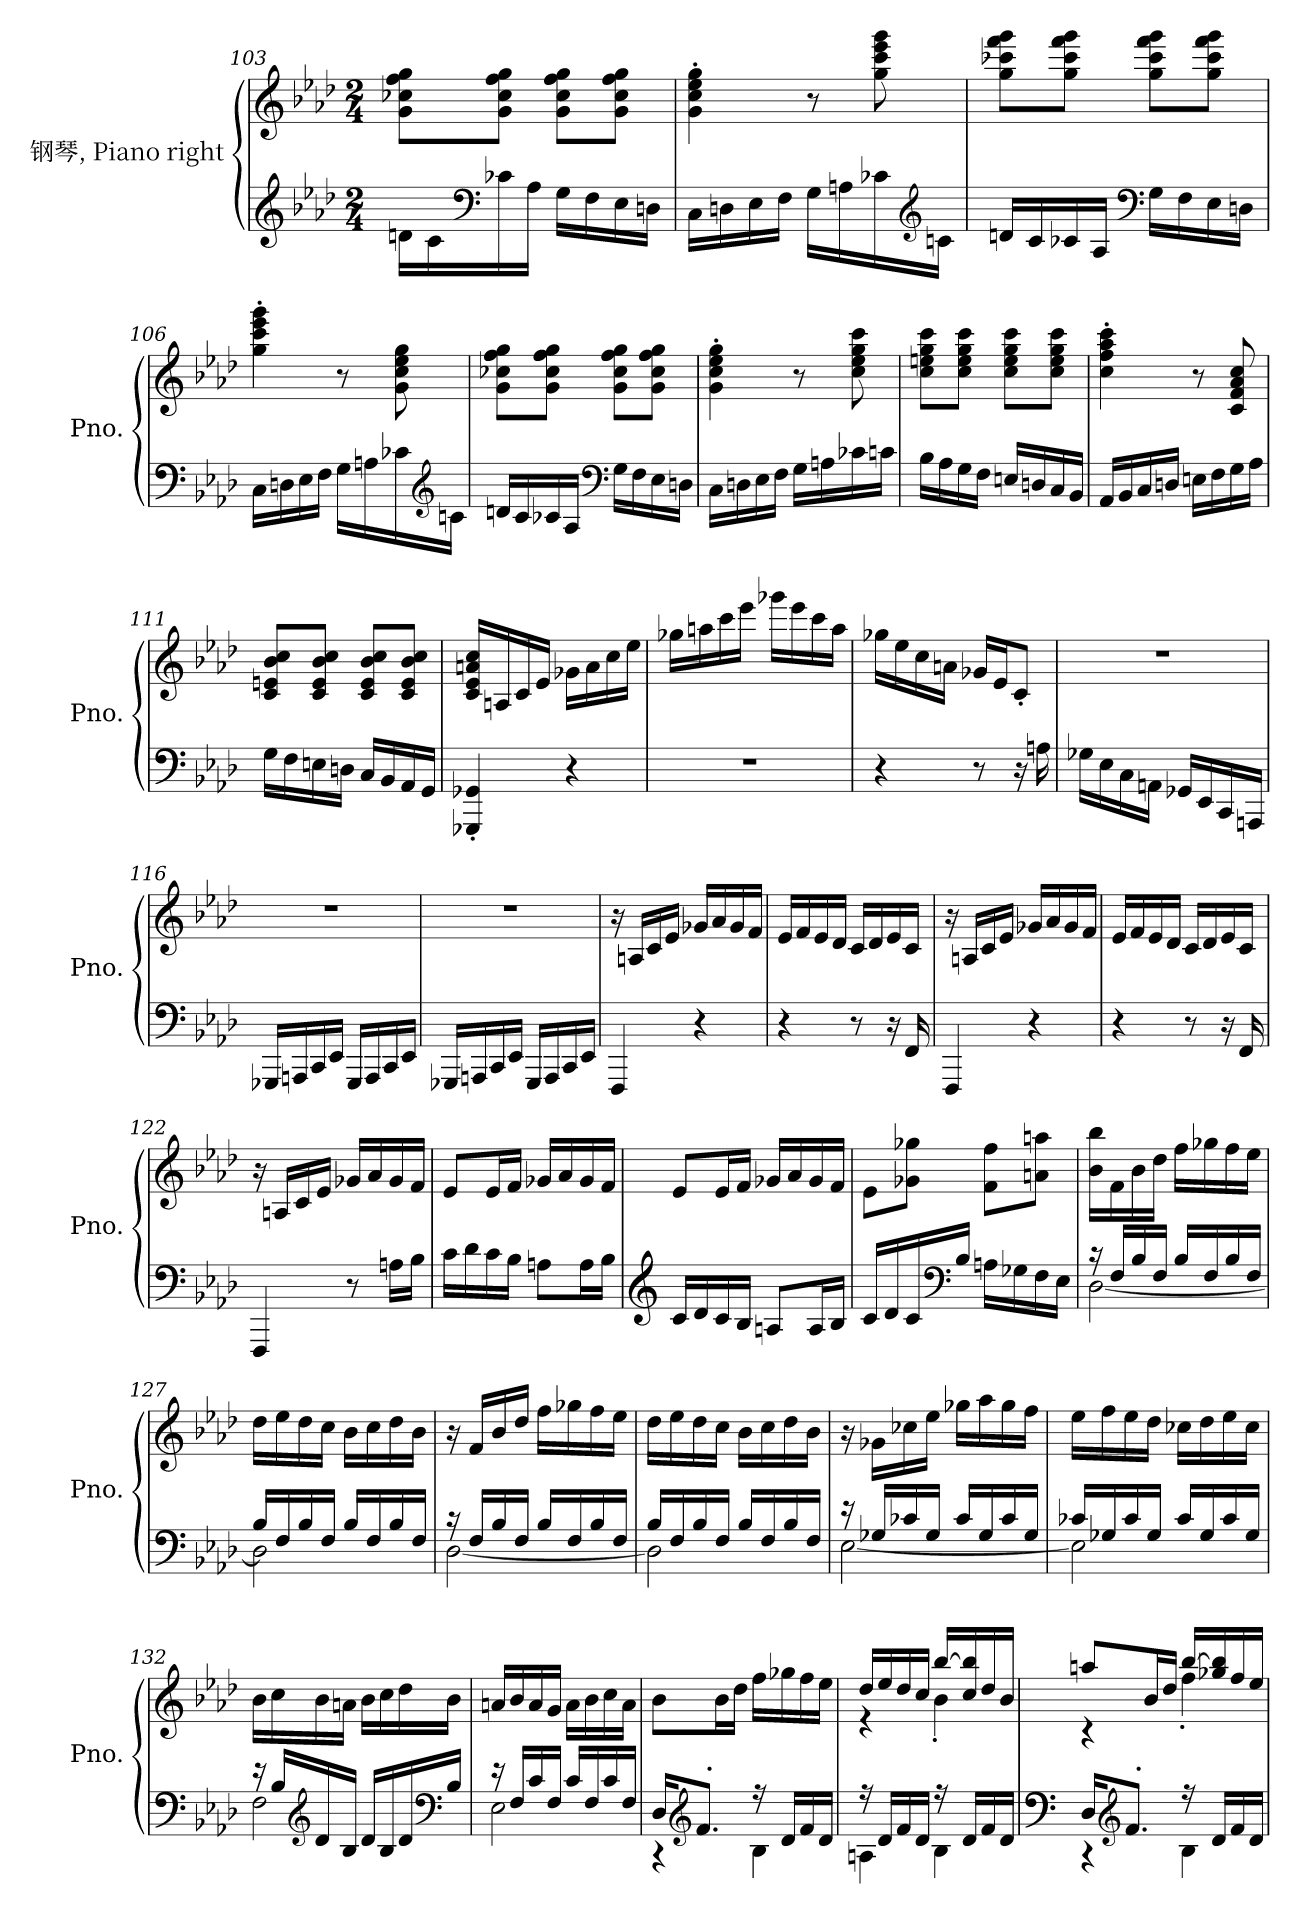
**kern	**kern
*part1	*part1
*staff2	*staff1
*I"钢琴, Piano right	*
*I'Pno.	*
!!LO:LB:g=z
*clefG2	*clefG2
*k[b-e-a-d-]	*k[b-e-a-d-]
*M2/4	*M2/4
=103	=103
16dn\LL	8g\ 8cc-X\ 8ff\ 8gg\L
16c\	.
*clefF4	*
16c-X\	8g\ 8cc-\ 8ff\ 8gg\J
16A-\JJ	.
16G\LL	8g\ 8cc-\ 8ff\ 8gg\L
16F\	.
16E-\	8g\ 8cc-\ 8ff\ 8gg\J
16Dn\JJ	.
=104	=104
*	*MM100
16C\LL	4g\' 4cc\' 4ee-\' 4gg\'
16Dn\	.
16E-\	.
16F\JJ	.
*	*MM137
16G\LL	8r
16An\	.
16c-X\	8gg\ 8ccc\ 8eee-\ 8ggg\
*clefG2	*
16cn\JJ	.
=105	=105
16dn/LL	8gg\ 8ccc-X\ 8fff\ 8ggg\L
16c/	.
16c-X/	8gg\ 8ccc-\ 8fff\ 8ggg\J
16A-/JJ	.
*clefF4	*
16G\LL	8gg\ 8ccc-\ 8fff\ 8ggg\L
16F\	.
16E-\	8gg\ 8ccc-\ 8fff\ 8ggg\J
16Dn\JJ	.
!!LO:LB:g=z
=106	=106
*	*MM100
16C\LL	4gg\' 4ccc\' 4eee-\' 4ggg\'
16Dn\	.
16E-\	.
16F\JJ	.
*	*MM137
16G\LL	8r
16An\	.
16c-X\	8g\ 8cc\ 8ee-\ 8gg\
*clefG2	*
16cn\JJ	.
=107	=107
16dn/LL	8g\ 8cc-X\ 8ff\ 8gg\L
16c/	.
16c-X/	8g\ 8cc-\ 8ff\ 8gg\J
16A-/JJ	.
*clefF4	*
16G\LL	8g\ 8cc-\ 8ff\ 8gg\L
16F\	.
16E-\	8g\ 8cc-\ 8ff\ 8gg\J
16Dn\JJ	.
=108	=108
*	*MM100
16C\LL	4g\' 4cc\' 4ee-\' 4gg\'
16Dn\	.
16E-\	.
16F\JJ	.
*	*MM137
16G\LL	8r
16An\	.
16c-X\	8cc\ 8ee-\ 8gg\ 8ccc\
16cn\JJ	.
!!LO:LB:g=z
=109	=109
16B-\LL	8cc\ 8een\ 8gg\ 8ccc\L
16A-\	.
16G\	8cc\ 8ee\ 8gg\ 8ccc\J
16F\JJ	.
16En/LL	8cc\ 8ee\ 8gg\ 8ccc\L
16Dn/	.
16C/	8cc\ 8ee\ 8gg\ 8ccc\J
16BB-/JJ	.
=110	=110
*	*MM100
16AA-/LL	4cc\' 4ff\' 4aa-\' 4ccc\'
16BB-/	.
16C/	.
16Dn/JJ	.
*	*MM136
16En\LL	8r
16F\	.
16G\	8c/ 8f/ 8a-/ 8cc/
16A-\JJ	.
=111	=111
16G\LL	8c/ 8en/ 8b-/ 8cc/L
16F\	.
*	*MM134
16En\	8c/ 8e/ 8b-/ 8cc/J
16Dn\JJ	.
16C/LL	8c/ 8e/ 8b-/ 8cc/L
16BB-/	.
*	*MM132
16AA-/	8c/ 8e/ 8b-/ 8cc/J
16GG/JJ	.
=112	=112
*	*MM128
4GGG-X/' 4GG-X/'	16c/ 16e-/ 16an/ 16cc/LL
.	16An/
.	16c/
.	16e-/JJ
4r	16g-X\LL
.	16a\
.	16cc\
.	16ee-\JJ
!!LO:LB:g=z
=113	=113
2r	16gg-X\LL
.	16aan\
.	16ccc\
.	16eee-\JJ
.	16ggg-X\LL
.	16eee-\
.	16ccc\
.	16aa\JJ
=114	=114
*	*MM142
4r	16gg-X\LL
.	16ee-\
.	16cc\
.	16an\JJ
8r	16g-X/LL
.	16e-/J
*	*MM141
16r	8c'/J
16An\	.
=115	=115
16G-X\LL	2r
16E-\	.
16C\	.
16AAn\JJ	.
16GG-X/LL	.
16EE-/	.
16CC/	.
16AAAn/JJ	.
!!LO:PB:g=z
=116	=116
*	*MM138
16GGG-X/LL	2r
16AAAn/	.
16CC/	.
16EE-/JJ	.
16GGG-/LL	.
16AAA/	.
16CC/	.
16EE-/JJ	.
=117	=117
16GGG-X/LL	2r
16AAAn/	.
16CC/	.
16EE-/JJ	.
16GGG-/LL	.
16AAA/	.
16CC/	.
16EE-/JJ	.
=118	=118
*	*MM144
4FFF/	16r
.	16An/LL
.	16c/
*	*MM145
.	16e-/JJ
*	*MM146
4r	16g-X/LL
.	16a-/
.	16g-/
.	16f/JJ
=119	=119
4r	16e-/LL
.	16f/
.	16e-/
.	16d-/JJ
8r	16c/LL
.	16d-/
16r	16e-/
*	*MM138
16FF/	16c/JJ
!!LO:LB:g=z
=120	=120
*	*MM144
4FFF/	16r
.	16An/LL
.	16c/
.	16e-/JJ
4r	16g-X/LL
.	16a-/
.	16g-/
.	16f/JJ
=121	=121
4r	16e-/LL
.	16f/
*	*MM145
.	16e-/
.	16d-/JJ
8r	16c/LL
.	16d-/
16r	16e-/
*	*MM138
16FF/	16c/JJ
=122	=122
*	*MM144
4FFF/	16r
.	16An/LL
.	16c/
.	16e-/JJ
*	*MM145
8r	16g-X/LL
.	16a-/
16An\LL	16g-/
*	*MM133
16B-\JJ	16f/JJ
=123	=123
*	*MM143
16c\LL	8e-/L
16d-\	.
16c\	16e-/L
16B-\JJ	16f/JJ
8An\L	16g-X/LL
.	16a-/
16A\L	16g-/
*	*MM132
16B-\JJ	16f/JJ
!!LO:LB:g=z
=124	=124
*clefG2	*
*	*MM144
16c/LL	8e-/L
16d-/	.
16c/	16e-/L
16B-/JJ	16f/JJ
8An/L	16g-X/LL
.	16a-/
16A/L	16g-/
*	*MM133
16B-/JJ	16f/JJ
=125	=125
*	*MM126
16c/LL	8e-\L
16d-/	.
*	*MM127
16c/	8g-X\ 8gg-X\J
*clefF4	*
16B-/JJ	.
*	*MM125
16An\LL	8f\ 8ff\L
16G-X\	.
16F\	8an\ 8aan\J
16E-\JJ	.
=126	=126
*	*MM141
*^	*
16r	[2D-\	16b-\ 16bb-\LL
*	*	*MM142
16F/LL	.	16f\
16B-/	.	16b-\
16F/JJ	.	16dd-\JJ
*	*	*MM143
16B-/LL	.	16ff\LL
*	*	*MM144
16F/	.	16gg-X\
16B-/	.	16ff\
*	*	*MM146
16F/JJ	.	16ee-\JJ
=127	=127	=127
*	*	*MM145
16B-/LL	2D-\]	16dd-\LL
16F/	.	16ee-\
16B-/	.	16dd-\
16F/JJ	.	16cc\JJ
16B-/LL	.	16b-\LL
16F/	.	16cc\
16B-/	.	16dd-\
16F/JJ	.	16b-\JJ
!!LO:LB:g=z
=128	=128	=128
*	*	*MM143
16r	[2D-\	16r
16F/LL	.	16f/LL
16B-/	.	16b-/
*	*	*MM143
16F/JJ	.	16dd-/JJ
16B-/LL	.	16ff\LL
16F/	.	16gg-X\
16B-/	.	16ff\
*	*	*MM146
16F/JJ	.	16ee-\JJ
=129	=129	=129
16B-/LL	2D-\]	16dd-\LL
*	*	*MM145
16F/	.	16ee-\
16B-/	.	16dd-\
16F/JJ	.	16cc\JJ
16B-/LL	.	16b-\LL
16F/	.	16cc\
16B-/	.	16dd-\
16F/JJ	.	16b-\JJ
=130	=130	=130
*	*	*MM143
16r	[2E-\	16r
*	*	*MM144
16G-X/LL	.	16g-X\LL
16c-X/	.	16cc-X\
16G-/JJ	.	16ee-\JJ
16c-/LL	.	16gg-X\LL
16G-/	.	16aa-\
16c-/	.	16gg-\
16G-/JJ	.	16ff\JJ
=131	=131	=131
16c-X/LL	2E-\]	16ee-\LL
16G-X/	.	16ff\
16c-/	.	16ee-\
16G-/JJ	.	16dd-\JJ
16c-/LL	.	16cc-X\LL
16G-/	.	16dd-\
16c-/	.	16ee-\
16G-/JJ	.	16cc-\JJ
!!LO:LB:g=z
=132	=132	=132
16r	2F\	16b-\LL
16B-/LL	.	16cc\
*clefG2	*	*
16d-/	.	16b-\
16B-/JJ	.	16an\JJ
16d-/LL	.	16b-\LL
16B-/	.	16cc\
16d-/	.	16dd-\
*clefF4	*	*
16B-/JJ	.	16b-\JJ
=133	=133	=133
16r	2E-\	16an/LL
16F/LL	.	16b-/
16c/	.	16a/
*	*	*MM143
16F/JJ	.	16g/JJ
16c/LL	.	16a\LL
16F/	.	16b-\
*	*	*MM141
16c/	.	16cc\
16F/JJ	.	16a\JJ
=134	=134	=134
*	*	*MM143
16D-/KL	4r	8b-\L
*clefG2	*	*
8.f'/J	.	.
.	.	16b-\L
.	.	16dd-\JJ
16r	4B-\	16ff\LL
16d-/LL	.	16gg-X\
16f/	.	16ff\
16d-/JJ	.	16ee-\JJ
=135	=135	=135
*	*	*MM144
*	*	*^
16r	4An\	16dd-/LL	4r
16d-/LL	.	16ee-/	.
16f/	.	16dd-/	.
*	*	*MM143	*
16d-/JJ	.	16cc/JJ	.
*	*	*MM142	*
16r	4B-\	[16bb-/LL	4b-'\
16d-/LL	.	16cc/ 16bb-/]	.
16f/	.	16dd-/	.
16d-/JJ	.	16b-/JJ	.
!!LO:LB:g=z	!!
=136	=136	=136	=136
*clefF4	*	*	*
*	*	*MM142	*
16D-/KL	4r	8aan/L	4r
*clefG2	*	*	*
8.f'/J	.	.	.
.	.	16b-/L	.
*	*	*MM143	*
.	.	16dd-/JJ	.
*	*	*MM144	*
16r	4B-\	[16bb-/LL	4ff'\
16d-/LL	.	16gg-X/ 16bb-/]	.
16f/	.	16ff/	.
*	*	*MM145	*
16d-/JJ	.	16ee-/JJ	.
*v	*v	*	*
*	*v	*v
=	=
*-	*-
